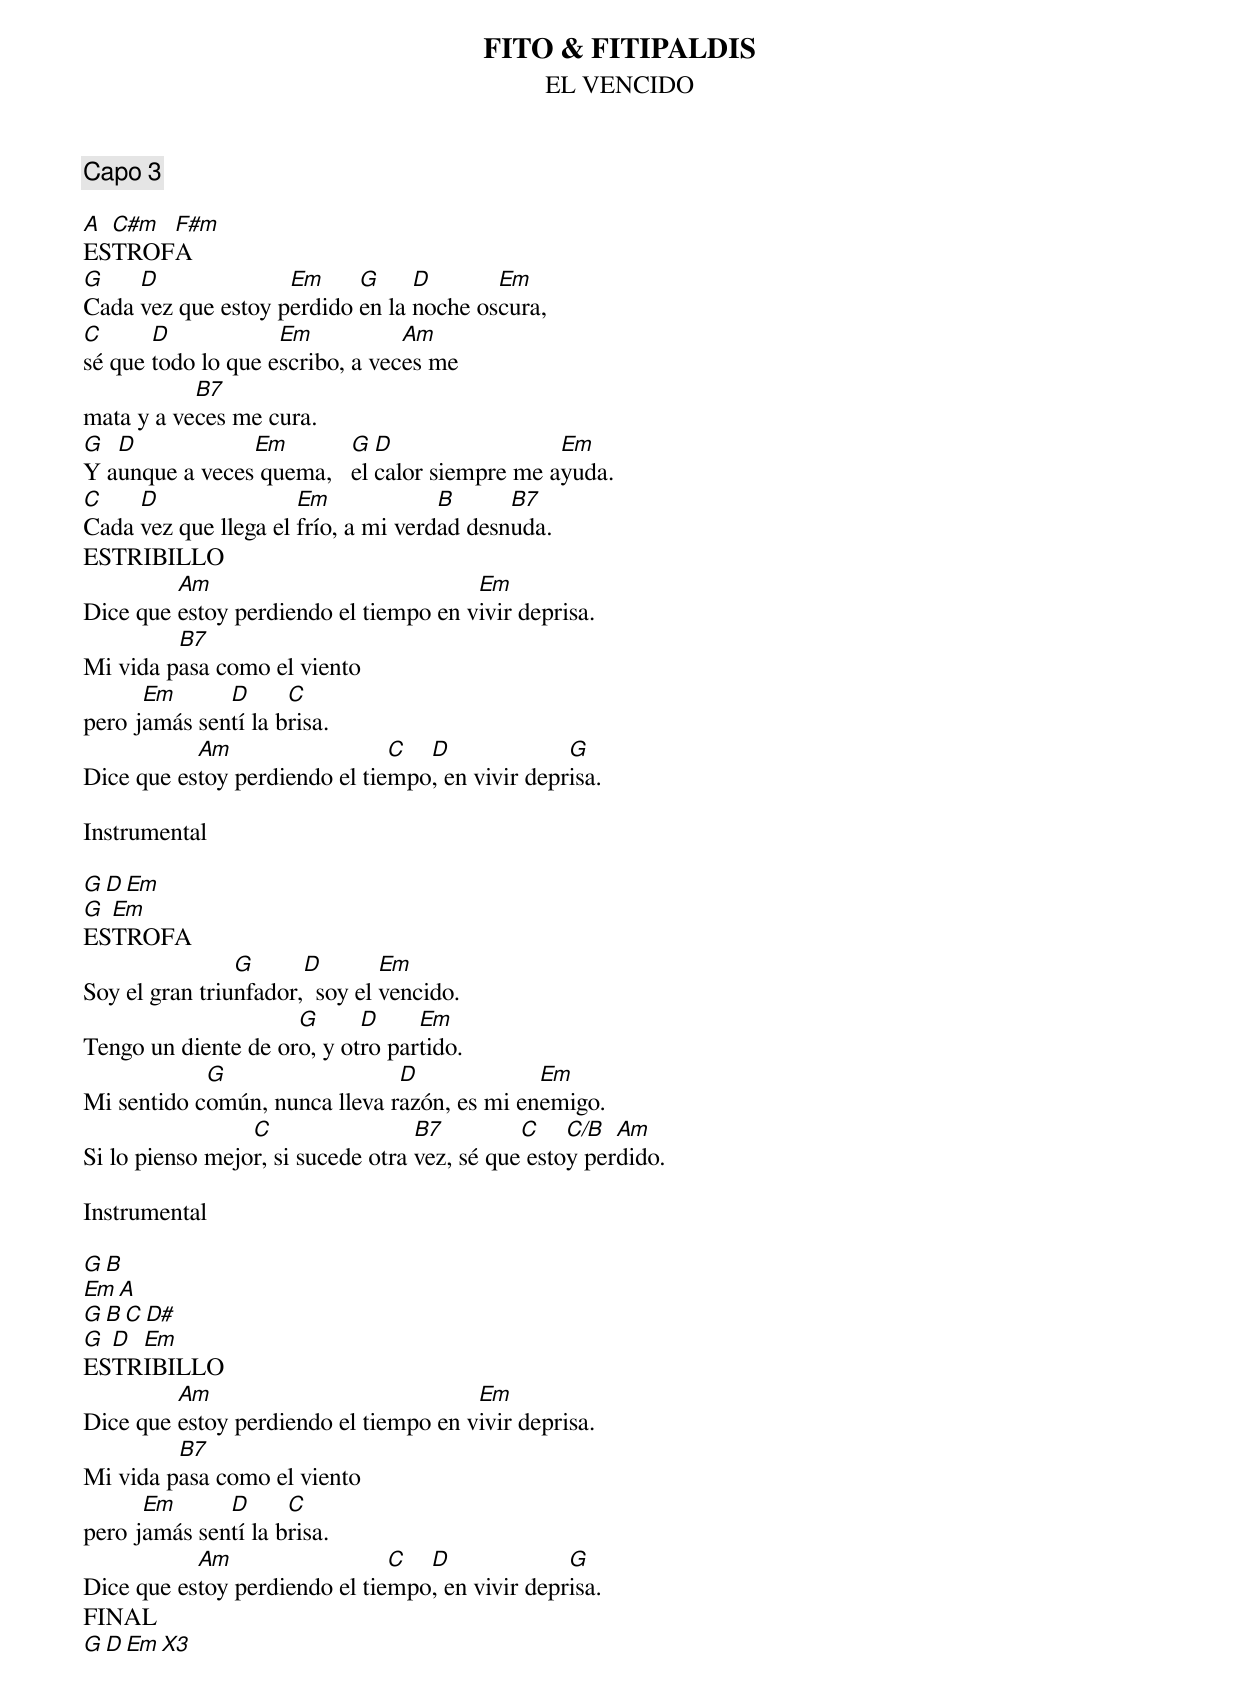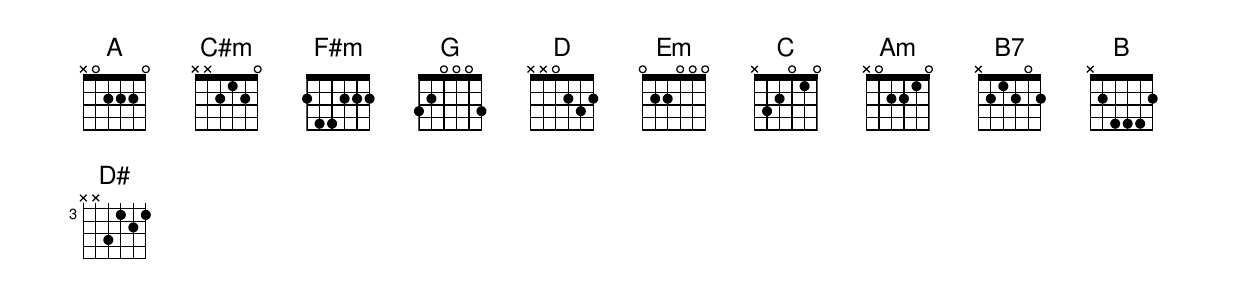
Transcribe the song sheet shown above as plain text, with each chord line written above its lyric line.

FITO & FITIPALDIS
EL VENCIDO
Capo 3

A C#m F#m
ESTROFA
G    D              Em     G     D       Em
Cada vez que estoy perdido en la noche oscura,
C      D            Em           Am
sé que todo lo que escribo, a veces me
           B7
mata y a veces me cura.
G  D            Em        G  D                 Em
Y aunque a veces quema,   el calor siempre me ayuda.
C    D                Em             B      B7
Cada vez que llega el frío, a mi verdad desnuda.
ESTRIBILLO
         Am                            Em
Dice que estoy perdiendo el tiempo en vivir deprisa.
         B7
Mi vida pasa como el viento
      Em      D      C
pero jamás sentí la brisa.
           Am                  C  D              G
Dice que estoy perdiendo el tiempo, en vivir deprisa.

Instrumental

G D Em
G Em
ESTROFA
                G      D        Em
Soy el gran triunfador,  soy el vencido.
                     G      D     Em
Tengo un diente de oro, y otro partido.
            G                  D             Em
Mi sentido común, nunca lleva razón, es mi enemigo.
                 C                 B7         C    C/B  Am
Si lo pienso mejor, si sucede otra vez, sé que estoy perdido.

Instrumental

G B
Em A
G B C D#
G D Em
ESTRIBILLO
         Am                            Em
Dice que estoy perdiendo el tiempo en vivir deprisa.
         B7
Mi vida pasa como el viento
      Em      D      C
pero jamás sentí la brisa.
           Am                  C  D              G
Dice que estoy perdiendo el tiempo, en vivir deprisa.
FINAL
G D Em X3
